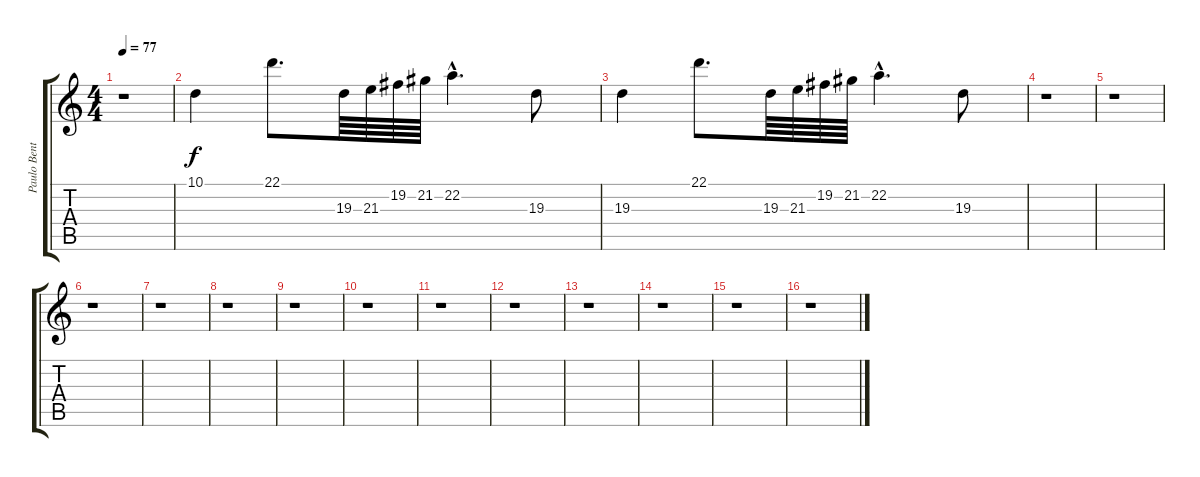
\track ("Paulo Bento" "Paulo Bent") {instrument flute}
\staff {score tabs}
\tuning (E4 B3 G3 D3 A2 E2) {hide}
\ts (4 4)
\tempo 77
\clef g2
\ks c
r.1{dy f} |
10.1.4 22.1.8{d} 19.3.64 21.3.64 19.2.64 21.2.64 22.2{hac}.4{d} 19.3.8 |
19.3.4 22.1.8{d} 19.3.64 21.3.64 19.2.64 21.2.64 22.2{hac}.4{d} 19.3.8 |
r.1 |
r.1 |
r.1 |
r.1 |
r.1 |
r.1 |
r.1 |
r.1 |
r.1 |
r.1 |
r.1 |
r.1 |
r.1
